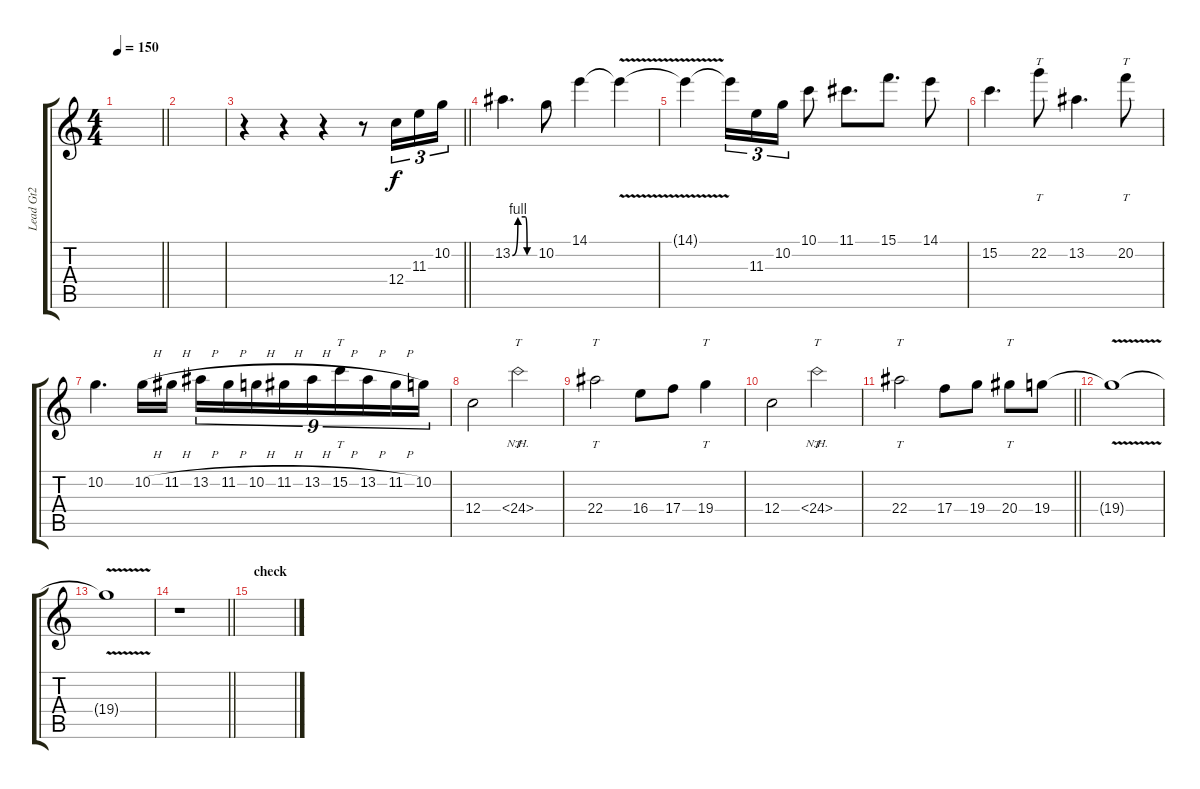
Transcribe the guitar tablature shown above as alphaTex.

\track ("Lead Gt2" "Lead Gt2") {instrument distortionguitar}
\staff {score tabs}
\tuning (D4 A3 F3 C3 G2 C2) {hide}
\ts (4 4)
\tempo 150
\clef g2
\barLineRight lightlight
\ks c
|
|
\barLineRight lightlight
r.4 r.4 r.4 r.8 12.4.16{tu (3 2)} 11.3.16{tu (3 2)} 10.2.16{tu (3 2)} |
13.2{be (custom 0 0 15 4 35 4 40 0 60 0)}.4{d} 10.2.8 14.1.4 14.1{v t}.4 |
14.1{t}.4 14.1{t}.16{tu (3 2)} 11.3.16{tu (3 2)} 10.2.16{tu (3 2)} 10.1.8 11.1.8{d} 15.1.8{d} 14.1.8 |
15.2.4{d} 22.2.8{tt} 13.2.4{d} 20.2.8{tt} |
10.2.4{d} 10.2{h}.16 11.2{h}.16 13.2{h}.16{tu (9 8)} 11.2{h}.16{tu (9 8)} 10.2{h}.16{tu (9 8)} 11.2{h}.16{tu (9 8)} 13.2{h}.16{tu (9 8)} 15.2{h}.16{tt tu (9 8)} 13.2{h}.16{tu (9 8)} 11.2{h}.16{tu (9 8)} 10.2.16{tu (9 8)} |
12.4.2 24.4{nh}.2{tt} |
22.4.2{tt} 16.4.8 17.4.8 19.4.4{tt} |
12.4.2 24.4{nh}.2{tt} |
\barLineRight lightlight
22.4.2{tt} 17.4.8 19.4.8 20.4.8{tt} 19.4.8 |
19.4{v t}.1{volume 3} |
19.4{t}.1 |
\barLineRight lightlight
r.1{volume 13} |
\section ("" "check")
